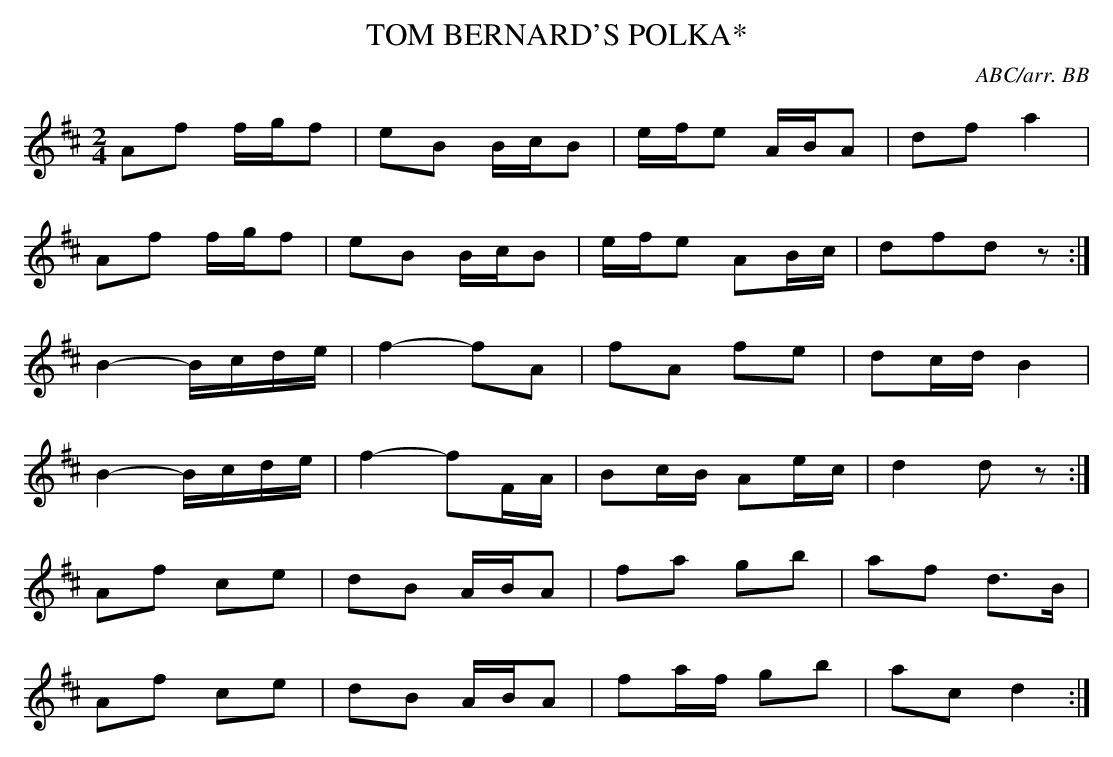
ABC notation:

X:1
T:TOM BERNARD'S POLKA*
C:ABC/arr. BB
L:1/8
M:2/4
K:D
Af f/g/f|eB B/c/B|e/f/e A/B/A|df a2|
Af f/g/f|eB B/c/B|e/f/e AB/c/|dfdz:|
B2 -B/c/d/e/|f2 -fA|fA fe|dc/d/ B2|
B2 -B/c/d/e/|f2 -fF/A/|Bc/B/ Ae/c/|d2dz:|
Af ce|dB A/B/A|fa gb|af d>B|
Af ce|dB A/B/A|fa/f/ gb|ac d2:|
